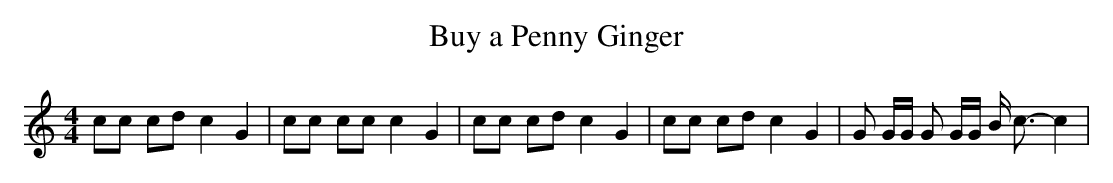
X:1
T:Buy a Penny Ginger
M:4/4
L:1/8
K:C
 cc cd c2 G2| cc cc c2 G2| cc cd c2 G2| cc cd c2 G2| G G/2G/2 G G/2G/2 B/2 c3/2- c2|\
